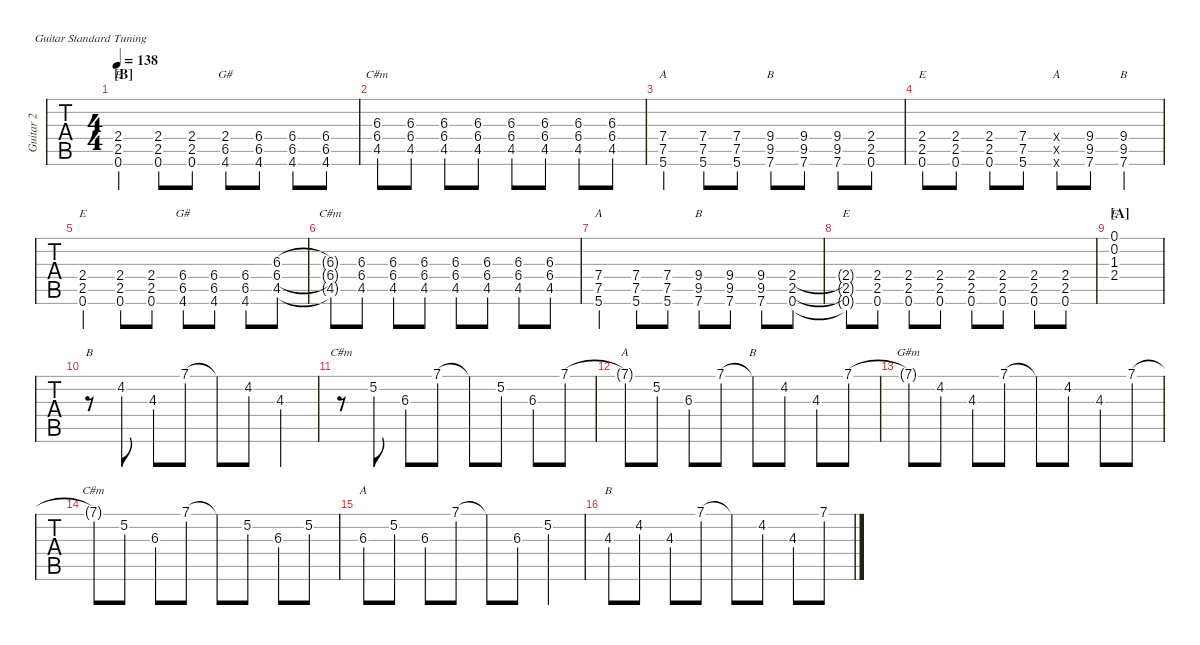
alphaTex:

\defaultSystemsLayout 4
\hideDynamics
\bracketExtendMode nobrackets
\track ("Guitar 2" "Guitar 2") {defaultSystemsLayout 4 instrument distortionguitar}
\staff {tabs}
\tuning (E4 B3 G3 D3 A2 E2)
\chord ("B" x x x x x x)
\chord ("E" x x x 2 2 0) {showdiagram false showfingering false barre 2}
\chord ("C#m" x x 6 6 4 x) {firstfret 4 showdiagram false showfingering false}
\chord ("A" x x x 7 7 5) {firstfret 5 showdiagram false showfingering false}
\chord ("B" x x x 9 9 7) {firstfret 7 showdiagram false showfingering false}
\chord ("G#" x x x 2 6 4) {firstfret 2 showdiagram false showfingering false}
\chord ("E" 0 0 1 2 x x) {showdiagram false showfingering false}
\chord ("C#m" x x x x x x)
\chord ("A" x x x x x x)
\chord ("B" 7 x x x x x) {firstfret 7 showdiagram false showfingering false}
\chord ("G#m" 7 x x x x x) {firstfret 7 showdiagram false showfingering false}
\chord ("C#m" 7 x x x x x) {firstfret 7 showdiagram false showfingering false}
\chord ("A" 7 x x x x x) {firstfret 7 showdiagram false showfingering false}
\chord ("A" x x 6 x x x) {firstfret 6 showdiagram false showfingering false}
\chord ("B" x x 4 x x x) {showdiagram false showfingering false}
\ts (4 4)
\section ("B" "")
\tempo 138
\clef g2
\ks c
(2.4 2.5 0.6).4{ch "E" dy mf} (2.4 2.5 0.6).8 (2.4 2.5 0.6).8 (2.4 6.5{acc #} 4.6{acc #}).8{ch "G#"} (6.4{acc #} 6.5{acc #} 4.6{acc #}).8 (6.4{acc #} 6.5{acc #} 4.6{acc #}).8 (6.4{acc #} 6.5{acc #} 4.6{acc #}).8 |
(6.3{acc #} 6.4{acc #} 4.5{acc #}).8{ch "C#m"} (6.3{acc #} 6.4{acc #} 4.5{acc #}).8 (6.3{acc #} 6.4{acc #} 4.5{acc #}).8 (6.3{acc #} 6.4{acc #} 4.5{acc #}).8 (6.3{acc #} 6.4{acc #} 4.5{acc #}).8 (6.3{acc #} 6.4{acc #} 4.5{acc #}).8 (6.3{acc #} 6.4{acc #} 4.5{acc #}).8 (6.3{acc #} 6.4{acc #} 4.5{acc #}).8 |
(7.4 7.5 5.6).4{ch "A"} (7.4 7.5 5.6).8 (7.4 7.5 5.6).8 (7.6 9.5{acc #} 9.4).8{ch "B"} (7.6 9.5{acc #} 9.4).8 (7.6 9.5{acc #} 9.4).8 (2.4 2.5 0.6).8 |
(2.4 2.5 0.6).8{ch "E"} (0.6 2.5 2.4).8 (2.4 2.5 0.6).8 (5.6 7.5 7.4).8 (0.4{x} 0.5{x} 0.6{x}).8{ch "A"} (7.6 9.5{acc #} 9.4).8 (9.4{st} 9.5{st acc #} 7.6{st}).4{ch "B"} |
(2.4 2.5 0.6).4{ch "E"} (2.4 2.5 0.6).8 (2.4 2.5 0.6).8 (6.4{acc #} 6.5{acc #} 4.6{acc #}).8{ch "G#"} (6.4{acc #} 6.5{acc #} 4.6{acc #}).8 (6.4{acc #} 6.5{acc #} 4.6{acc #}).8 (6.3{acc #} 6.4{acc #} 4.5{acc #}).8 |
(6.3{t acc #} 6.4{t acc #} 4.5{t acc #}).8{ch "C#m"} (6.3{acc #} 6.4{acc #} 4.5{acc #}).8 (6.3{acc #} 6.4{acc #} 4.5{acc #}).8 (6.3{acc #} 6.4{acc #} 4.5{acc #}).8 (6.3{acc #} 6.4{acc #} 4.5{acc #}).8 (6.3{acc #} 6.4{acc #} 4.5{acc #}).8 (6.3{acc #} 6.4{acc #} 4.5{acc #}).8 (6.3{acc #} 6.4{acc #} 4.5{acc #}).8 |
(7.4 7.5 5.6).4{ch "A"} (7.4 7.5 5.6).8 (7.4 7.5 5.6).8 (7.6 9.5{acc #} 9.4).8{ch "B"} (7.6 9.5{acc #} 9.4).8 (7.6 9.5{acc #} 9.4).8 (2.4 2.5 0.6).8 |
(2.4{t} 2.5{t} 0.6{t}).8{ch "E"} (0.6 2.5 2.4).8 (0.6 2.5 2.4).8 (0.6 2.5 2.4).8 (0.6 2.5 2.4).8 (0.6 2.5 2.4).8 (0.6 2.5 2.4).8 (0.6 2.5 2.4).8 |
\section ("A" "")
(0.1 0.2 1.3{acc #} 2.4).1{ch "E" instrument electricguitarclean} |
r.8{ch "B"} 4.2{acc #}.8 4.3.8 7.1.8 7.1{t}.8 4.2{acc #}.8 4.3.4 |
r.8{ch "C#m"} 5.2.8 6.3{acc #}.8 7.1.8 7.1{t}.8 5.2.8 6.3{acc #}.8 7.1.8 |
7.1{t}.8{ch "A"} 5.2.8 6.3{acc #}.8 7.1.8 7.1{t}.8{ch "B"} 4.2{acc #}.8 4.3.8 7.1.8 |
7.1{t}.8{ch "G#m"} 4.2{acc #}.8 4.3.8 7.1.8 7.1{t}.8 4.2{acc #}.8 4.3.8 7.1.8 |
7.1{t}.8{ch "C#m"} 5.2.8 6.3{acc #}.8 7.1.8 7.1{t}.8 5.2.8 6.3{acc #}.8 5.2.8 |
6.3{acc #}.8{ch "A"} 5.2.8 6.3{acc #}.8 7.1.8 7.1{t}.8 6.3{acc #}.8 5.2.4 |
4.3.8{ch "B"} 4.2{acc #}.8 4.3.8 7.1.8 7.1{t}.8 4.2{acc #}.8 4.3.8 7.1.8
